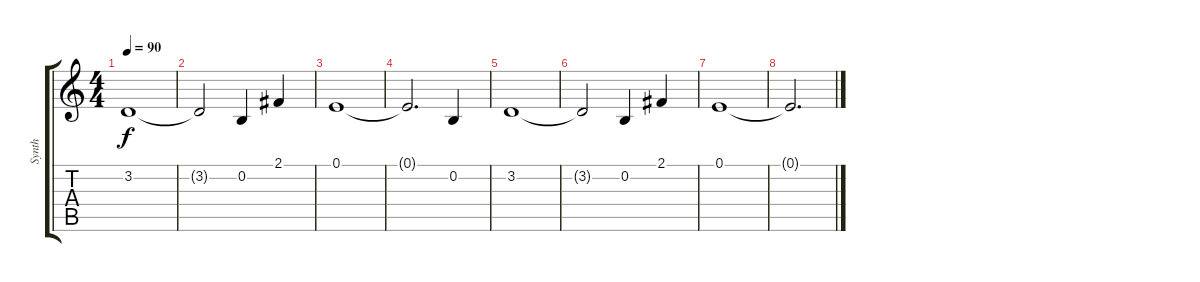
\track ("Synth" "Synth") {instrument fx7echoes}
\staff {score tabs}
\tuning (E4 B3 G3 D3 A2 E2) {hide}
\ts (4 4)
\tempo 90
\clef g2
\ks c
3.2.1{dy f} |
3.2{t}.2 0.2.4 2.1.4 |
0.1.1 |
0.1{t}.2{d} 0.2.4 |
3.2.1 |
3.2{t}.2 0.2.4 2.1.4 |
0.1.1 |
0.1{t}.2{d}
